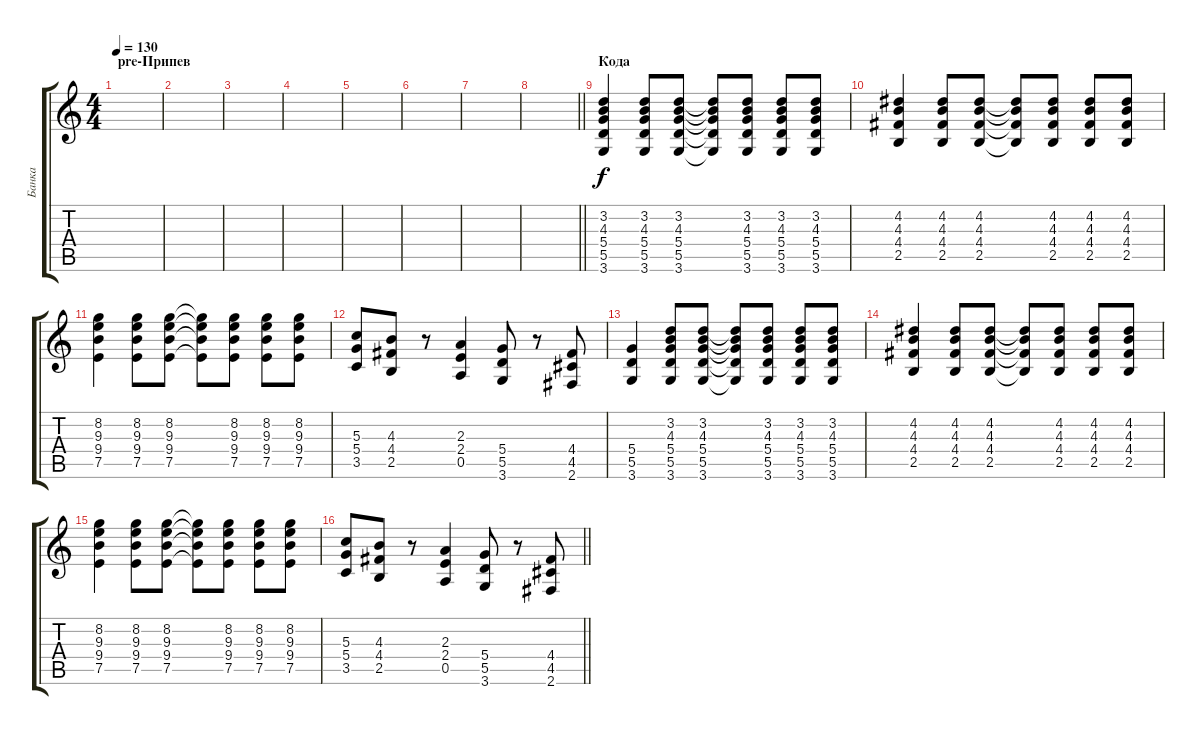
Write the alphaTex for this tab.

\track ("Банка" "Банка") {instrument acousticguitarsteel}
\staff {score tabs}
\tuning (E4 B3 G3 D3 A2 E2) {hide}
\ts (4 4)
\section ("" "pre-Припев")
\tempo 130
\clef g2
\ks c
|
|
|
|
|
|
|
\barLineRight lightlight
|
\section ("" "Кода")
(3.2 4.3 5.4 5.5 3.6).4 (3.2 4.3 5.4 5.5 3.6).8 (3.2 4.3 5.4 5.5 3.6).8 (3.2{t} 4.3{t} 5.4{t} 5.5{t} 3.6{t}).8 (3.2 4.3 5.4 5.5 3.6).8 (3.2 4.3 5.4 5.5 3.6).8 (3.2 4.3 5.4 5.5 3.6).8 |
(4.2 4.3 4.4 2.5).4 (4.2 4.3 4.4 2.5).8 (4.2 4.3 4.4 2.5).8 (4.2{t} 4.3{t} 4.4{t} 2.5{t}).8 (4.2 4.3 4.4 2.5).8 (4.2 4.3 4.4 2.5).8 (4.2 4.3 4.4 2.5).8 |
(8.2 9.3 9.4 7.5).4 (8.2 9.3 9.4 7.5).8 (8.2 9.3 9.4 7.5).8 (8.2{t} 9.3{t} 9.4{t} 7.5{t}).8 (8.2 9.3 9.4 7.5).8 (8.2 9.3 9.4 7.5).8 (8.2 9.3 9.4 7.5).8 |
(5.3 5.4 3.5).8 (4.3 4.4 2.5).8 r.8 (2.3 2.4 0.5).4 (5.4 5.5 3.6).8 r.8 (4.4 4.5 2.6).8 |
(5.4 5.5 3.6).4 (3.2 4.3 5.4 5.5 3.6).8 (3.2 4.3 5.4 5.5 3.6).8 (3.2{t} 4.3{t} 5.4{t} 5.5{t} 3.6{t}).8 (3.2 4.3 5.4 5.5 3.6).8 (3.2 4.3 5.4 5.5 3.6).8 (3.2 4.3 5.4 5.5 3.6).8 |
(4.2 4.3 4.4 2.5).4 (4.2 4.3 4.4 2.5).8 (4.2 4.3 4.4 2.5).8 (4.2{t} 4.3{t} 4.4{t} 2.5{t}).8 (4.2 4.3 4.4 2.5).8 (4.2 4.3 4.4 2.5).8 (4.2 4.3 4.4 2.5).8 |
(8.2 9.3 9.4 7.5).4 (8.2 9.3 9.4 7.5).8 (8.2 9.3 9.4 7.5).8 (8.2{t} 9.3{t} 9.4{t} 7.5{t}).8 (8.2 9.3 9.4 7.5).8 (8.2 9.3 9.4 7.5).8 (8.2 9.3 9.4 7.5).8 |
\barLineRight lightlight
(5.3 5.4 3.5).8 (4.3 4.4 2.5).8 r.8 (2.3 2.4 0.5).4 (5.4 5.5 3.6).8 r.8 (4.4 4.5 2.6).8
